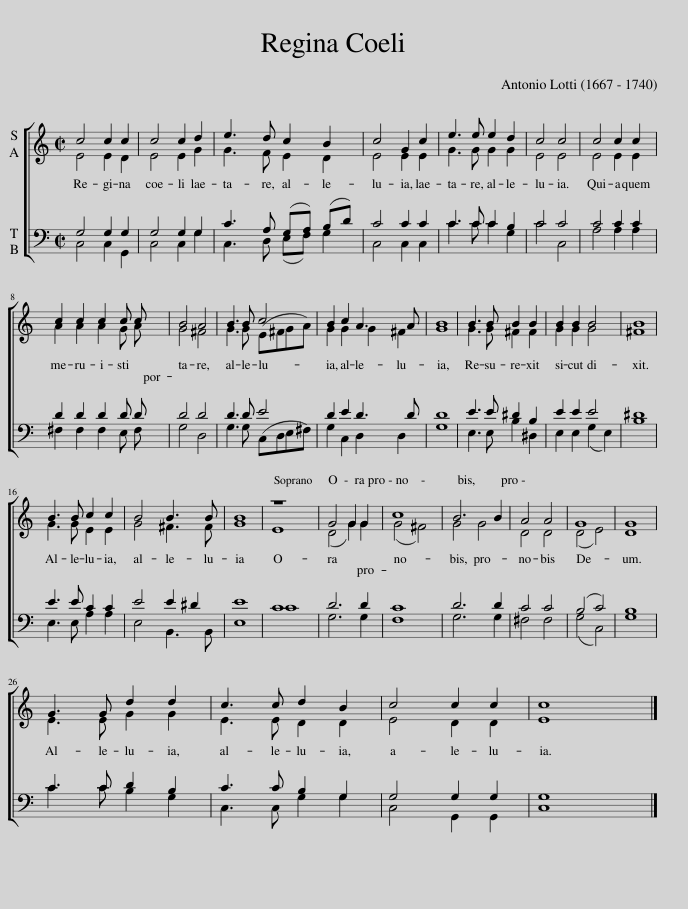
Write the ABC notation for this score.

X:1
%%score [ ( 1 2 ) ( 3 4 ) ]
L:1/8
M:2/2
I:linebreak $
K:C
V:1 treble
V:2 treble
V:3 bass
V:4 bass
V:1
 c4 c2 c2 | c4 c2 d2 | e3 d c2 B2 | c4 G2 c2 | e3 e e2 d2 | %5
 c4 c4 | c4 c2 c2 |$ c2 c2 c2 c c | B4 A4 | B3 B c4 | %10
 B2 c2 A3 A | B8 | B3 B B2 B2 | B2 B2 B4 | B8 |$ %15
 B3 B c2 c2 | B4 B3 B | B8 | z8 | G4 G2 G2 | %20
 c8 | B6 B2 | A4 A4 | G8 | G8 |$ %25
 G3 G d2 d2 | c3 c d2 B2 | c4 c2 c2 | c8 |] %29
V:2
 E4 E2 D2 | E4 E2 G2 | G3 F E2 D2 | E4 E2 E2 | G3 G G2 G2 | %5
 E4 E4 | E4 E2 E2 |$ A2 A2 A2 G A | G4 ^F4 | G3 G (E^FGA) | %10
 G2 G2 G2 ^F2 | G8 | G3 G ^F2 F2 | G2 G2 G4 | ^F8 |$ %15
 G3 G E2 E2 | G4 ^F3 F | G8 | E8 | (D4 G2) G2 | %20
 (G4 ^F4) | G4 G4 | D4 D4 | (D4 E4) | D8 |$ %25
 E3 E G2 G2 | E3 E D2 D2 | E4 D2 D2 | E8 |] %29
V:3
 G,4 G,2 G,2 | G,4 G,2 G,2 | C3 A, (G,A,) (B,D) | C4 C2 C2 | C3 C C2 B,2 | %5
 C4 C4 | C4 C2 C2 |$ D2 D2 D2 D D | D4 D4 | D3 D E4 | %10
 D2 E2 D3 D | D8 | E3 E ^D2 B,2 | E2 E2 E4 | ^D8 |$ %15
 E3 E C2 C2 | E4 E2 ^D2 | E8 | C8 | D6 D2 | %20
 C8 | D6 D2 | C4 C4 | (B,4 C4) | B,8 |$ %25
 C3 C D2 B,2 | C3 C B,2 G,2 | G,4 G,2 G,2 | G,8 |] %29
V:4
 C,4 C,2 G,,2 | C,4 C,2 G,2 | C,3 D, (E,F,) G,2 | C,4 C,2 C,2 | C3 C C2 G,2 | %5
 C4 C,4 | A,4 A,2 A,2 |$ ^F,2 F,2 F,2 E, F, | G,4 D,4 | G,3 G, (C,D,E,^F,) | %10
 G,2 C,2 D,2 D,2 | G,8 | E,3 E, B,2 ^D,2 | E,2 E,2 (G,2 E,2) | B,8 |$ %15
 E,3 E, A,2 A,2 | E,4 B,,3 B,, | E,8 | C8 | G,6 G,2 | %20
 F,8 | G,6 G,2 | ^F,4 F,4 | (G,4 C,4) | G,8 |$ %25
 C3 C B,2 G,2 | C,3 C, G,2 G,2 | C,4 G,,2 G,,2 | C,8 |] %29
